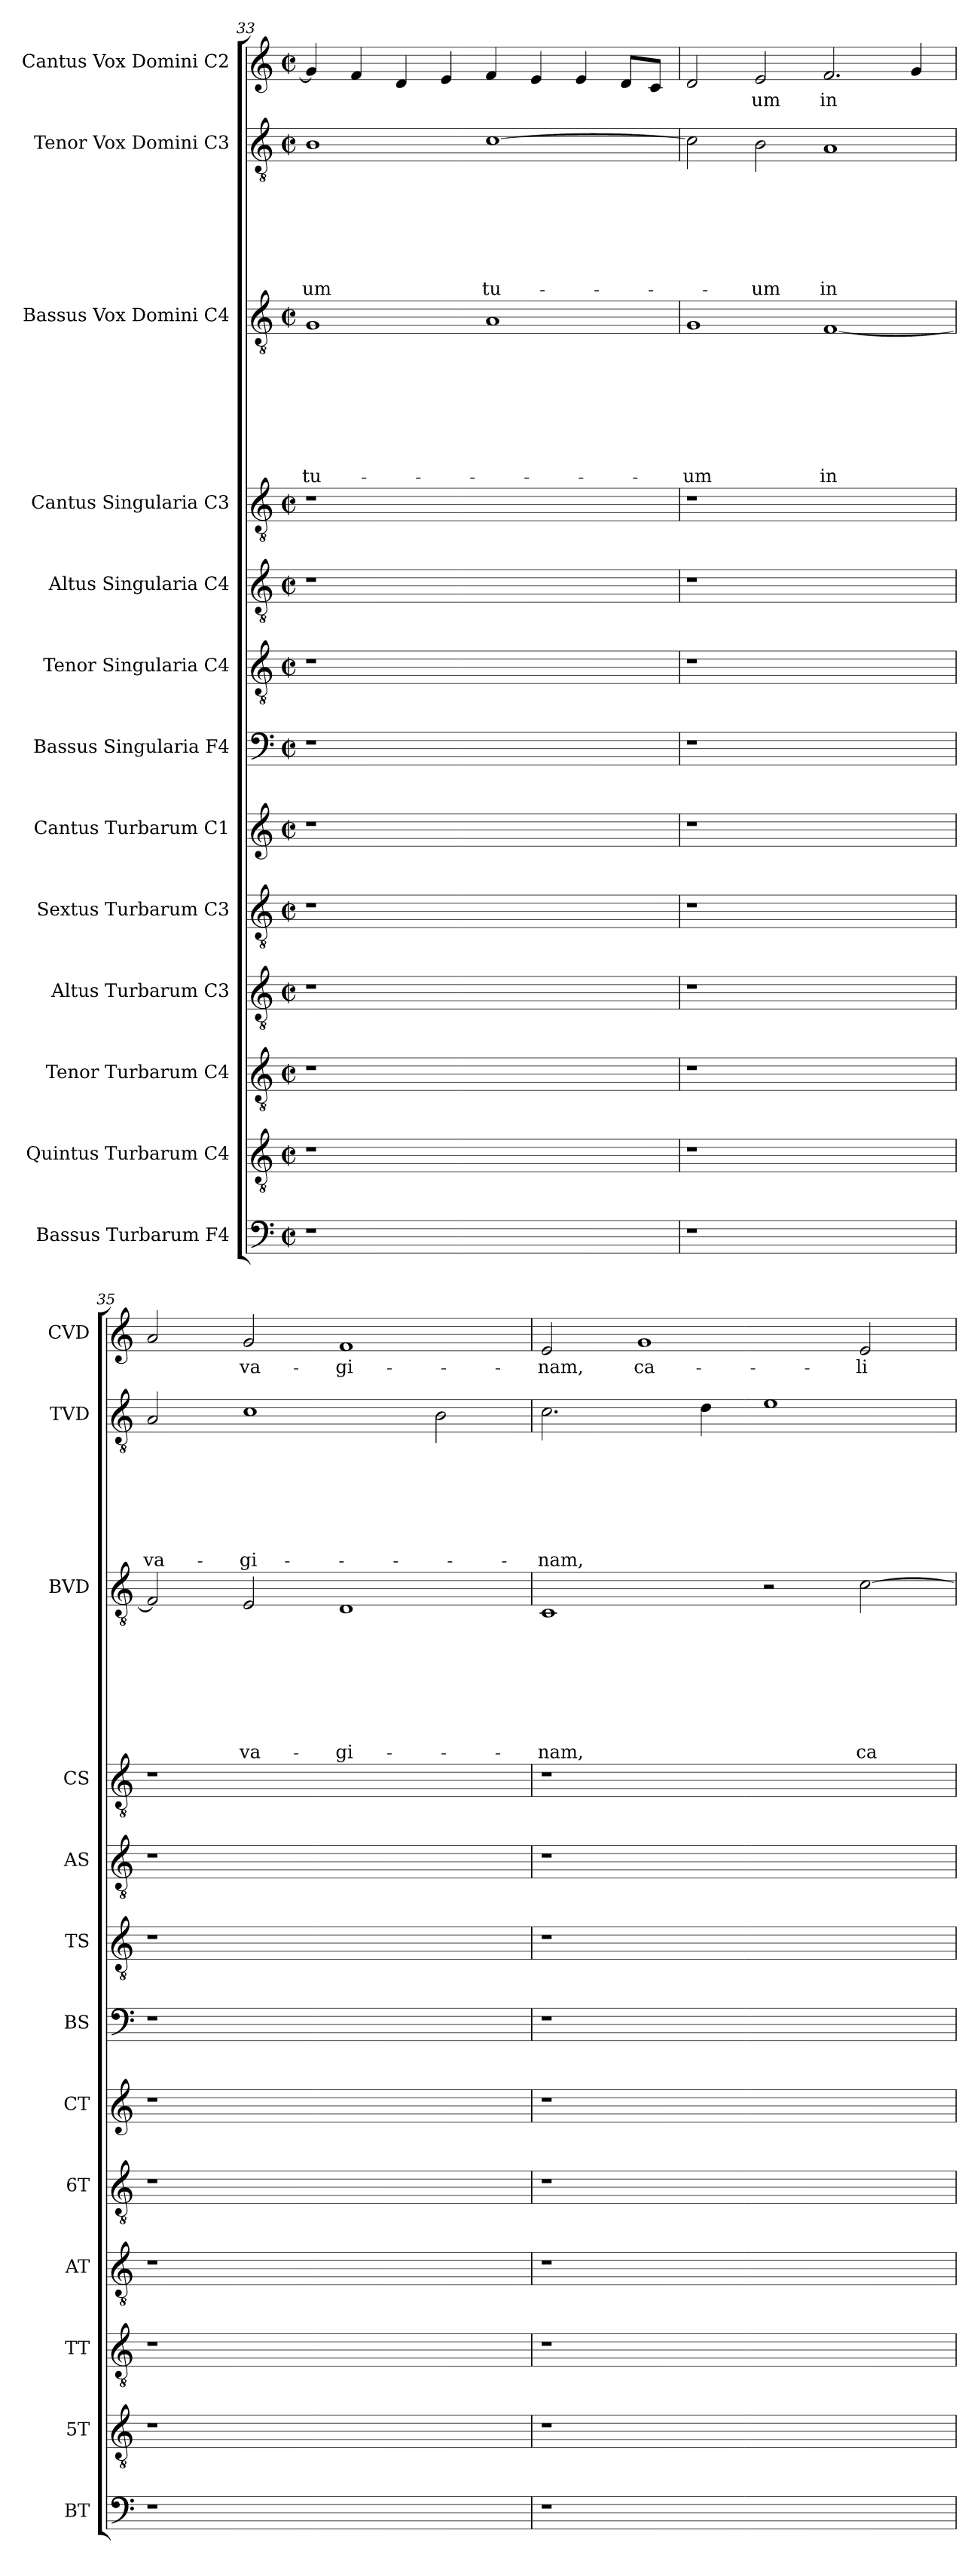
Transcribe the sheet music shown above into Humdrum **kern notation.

**kern	**kern	**kern	**kern	**kern	**kern	**kern	**kern	**kern	**kern	**kern	**text	**text	**text	**text	**text	**text	**text	**text	**kern	**text	**text	**text	**text	**text	**text	**text	**kern	**text
*part13	*part12	*part11	*part10	*part9	*part8	*part7	*part6	*part5	*part4	*part3	*part3	*part3	*part3	*part3	*part3	*part3	*part3	*part3	*part2	*part2	*part2	*part2	*part2	*part2	*part2	*part2	*part1	*part1
*staff13	*staff12	*staff11	*staff10	*staff9	*staff8	*staff7	*staff6	*staff5	*staff4	*staff3	*staff3	*staff3	*staff3	*staff3	*staff3	*staff3	*staff3	*staff3	*staff2	*staff2	*staff2	*staff2	*staff2	*staff2	*staff2	*staff2	*staff1	*staff1
*I"Bassus Turbarum F4	*I"Quintus  Turbarum C4	*I"Tenor Turbarum C4	*I"Altus Turbarum C3	*I"Sextus Turbarum C3	*I"Cantus  Turbarum C1	*I"Bassus Singularia F4	*I"Tenor  Singularia C4	*I"Altus Singularia C4	*I"Cantus  Singularia C3	*I"Bassus Vox Domini C4	*	*	*	*	*	*	*	*	*I"Tenor Vox Domini C3	*	*	*	*	*	*	*	*I"Cantus  Vox Domini C2	*
*I'BT	*I'5T	*I'TT	*I'AT	*I'6T	*I'CT	*I'BS	*I'TS	*I'AS	*I'CS	*I'BVD	*	*	*	*	*	*	*	*	*I'TVD	*	*	*	*	*	*	*	*I'CVD	*
*clefF4	*clefGv2	*clefGv2	*clefGv2	*clefGv2	*clefG2	*clefF4	*clefGv2	*clefGv2	*clefGv2	*clefGv2	*	*	*	*	*	*	*	*	*clefGv2	*	*	*	*	*	*	*	*clefG2	*
*k[]	*k[]	*k[]	*k[]	*k[]	*k[]	*k[]	*k[]	*k[]	*k[]	*k[]	*	*	*	*	*	*	*	*	*k[]	*	*	*	*	*	*	*	*k[]	*
*C:	*C:	*C:	*C:	*C:	*C:	*C:	*C:	*C:	*C:	*C:	*	*	*	*	*	*	*	*	*C:	*	*	*	*	*	*	*	*C:	*
*M2/2	*M2/2	*M2/2	*M2/2	*M2/2	*M2/2	*M2/2	*M2/2	*M2/2	*M2/2	*M2/2	*	*	*	*	*	*	*	*	*M2/2	*	*	*	*	*	*	*	*M2/2	*
*met(c|)	*met(c|)	*met(c|)	*met(c|)	*met(c|)	*met(c|)	*met(c|)	*met(c|)	*met(c|)	*met(c|)	*met(c|)	*	*	*	*	*	*	*	*	*met(c|)	*	*	*	*	*	*	*	*met(c|)	*
=33	=33	=33	=33	=33	=33	=33	=33	=33	=33	=33	=33	=33	=33	=33	=33	=33	=33	=33	=33	=33	=33	=33	=33	=33	=33	=33	=33	=33
1r	1r	1r	1r	1r	1r	1r	1r	1r	1r	1G	.	.	.	.	.	.	.	tu-	1B	.	.	.	.	.	.	-um	4g/]	.
.	.	.	.	.	.	.	.	.	.	.	.	.	.	.	.	.	.	.	.	.	.	.	.	.	.	.	4f/	.
.	.	.	.	.	.	.	.	.	.	.	.	.	.	.	.	.	.	.	.	.	.	.	.	.	.	.	4d/	.
.	.	.	.	.	.	.	.	.	.	.	.	.	.	.	.	.	.	.	.	.	.	.	.	.	.	.	4e/	.
1ryy	1ryy	1ryy	1ryy	1ryy	1ryy	1ryy	1ryy	1ryy	1ryy	1A	.	.	.	.	.	.	.	.	[1c	.	.	.	.	.	.	tu-	4f/	.
.	.	.	.	.	.	.	.	.	.	.	.	.	.	.	.	.	.	.	.	.	.	.	.	.	.	.	4e/	.
.	.	.	.	.	.	.	.	.	.	.	.	.	.	.	.	.	.	.	.	.	.	.	.	.	.	.	4e/	.
.	.	.	.	.	.	.	.	.	.	.	.	.	.	.	.	.	.	.	.	.	.	.	.	.	.	.	8d/L	.
.	.	.	.	.	.	.	.	.	.	.	.	.	.	.	.	.	.	.	.	.	.	.	.	.	.	.	8c/J	.
=34	=34	=34	=34	=34	=34	=34	=34	=34	=34	=34	=34	=34	=34	=34	=34	=34	=34	=34	=34	=34	=34	=34	=34	=34	=34	=34	=34	=34
1r	1r	1r	1r	1r	1r	1r	1r	1r	1r	1G	.	.	.	.	.	.	.	-um	2c\]	.	.	.	.	.	.	.	2d/	.
.	.	.	.	.	.	.	.	.	.	.	.	.	.	.	.	.	.	.	2B\	.	.	.	.	.	.	-um	2e/	-um
1ryy	1ryy	1ryy	1ryy	1ryy	1ryy	1ryy	1ryy	1ryy	1ryy	[1F	.	.	.	.	.	.	.	in	1A	.	.	.	.	.	.	in	2.f/	in
.	.	.	.	.	.	.	.	.	.	.	.	.	.	.	.	.	.	.	.	.	.	.	.	.	.	.	4g/	.
!!LO:LB:g=z
=35	=35	=35	=35	=35	=35	=35	=35	=35	=35	=35	=35	=35	=35	=35	=35	=35	=35	=35	=35	=35	=35	=35	=35	=35	=35	=35	=35	=35
1r	1r	1r	1r	1r	1r	1r	1r	1r	1r	2F/]	.	.	.	.	.	.	.	.	2A/	.	.	.	.	.	.	va-	2a/	.
.	.	.	.	.	.	.	.	.	.	2E/	.	.	.	.	.	.	.	va-	1c	.	.	.	.	.	.	-gi-	2g/	va-
1ryy	1ryy	1ryy	1ryy	1ryy	1ryy	1ryy	1ryy	1ryy	1ryy	1D	.	.	.	.	.	.	.	-gi-	.	.	.	.	.	.	.	.	1f	-gi-
.	.	.	.	.	.	.	.	.	.	.	.	.	.	.	.	.	.	.	2B\	.	.	.	.	.	.	.	.	.
=36	=36	=36	=36	=36	=36	=36	=36	=36	=36	=36	=36	=36	=36	=36	=36	=36	=36	=36	=36	=36	=36	=36	=36	=36	=36	=36	=36	=36
1r	1r	1r	1r	1r	1r	1r	1r	1r	1r	1C	.	.	.	.	.	.	.	-nam,	2.c\	.	.	.	.	.	.	-nam,	2e/	-nam,
.	.	.	.	.	.	.	.	.	.	.	.	.	.	.	.	.	.	.	.	.	.	.	.	.	.	.	1g	ca-
.	.	.	.	.	.	.	.	.	.	.	.	.	.	.	.	.	.	.	4d\	.	.	.	.	.	.	.	.	.
1ryy	1ryy	1ryy	1ryy	1ryy	1ryy	1ryy	1ryy	1ryy	1ryy	2r	.	.	.	.	.	.	.	.	1e	.	.	.	.	.	.	.	.	.
.	.	.	.	.	.	.	.	.	.	[2c\	.	.	.	.	.	.	.	ca-	.	.	.	.	.	.	.	.	2e/	-li-
=	=	=	=	=	=	=	=	=	=	=	=	=	=	=	=	=	=	=	=	=	=	=	=	=	=	=	=	=
*-	*-	*-	*-	*-	*-	*-	*-	*-	*-	*-	*-	*-	*-	*-	*-	*-	*-	*-	*-	*-	*-	*-	*-	*-	*-	*-	*-	*-
